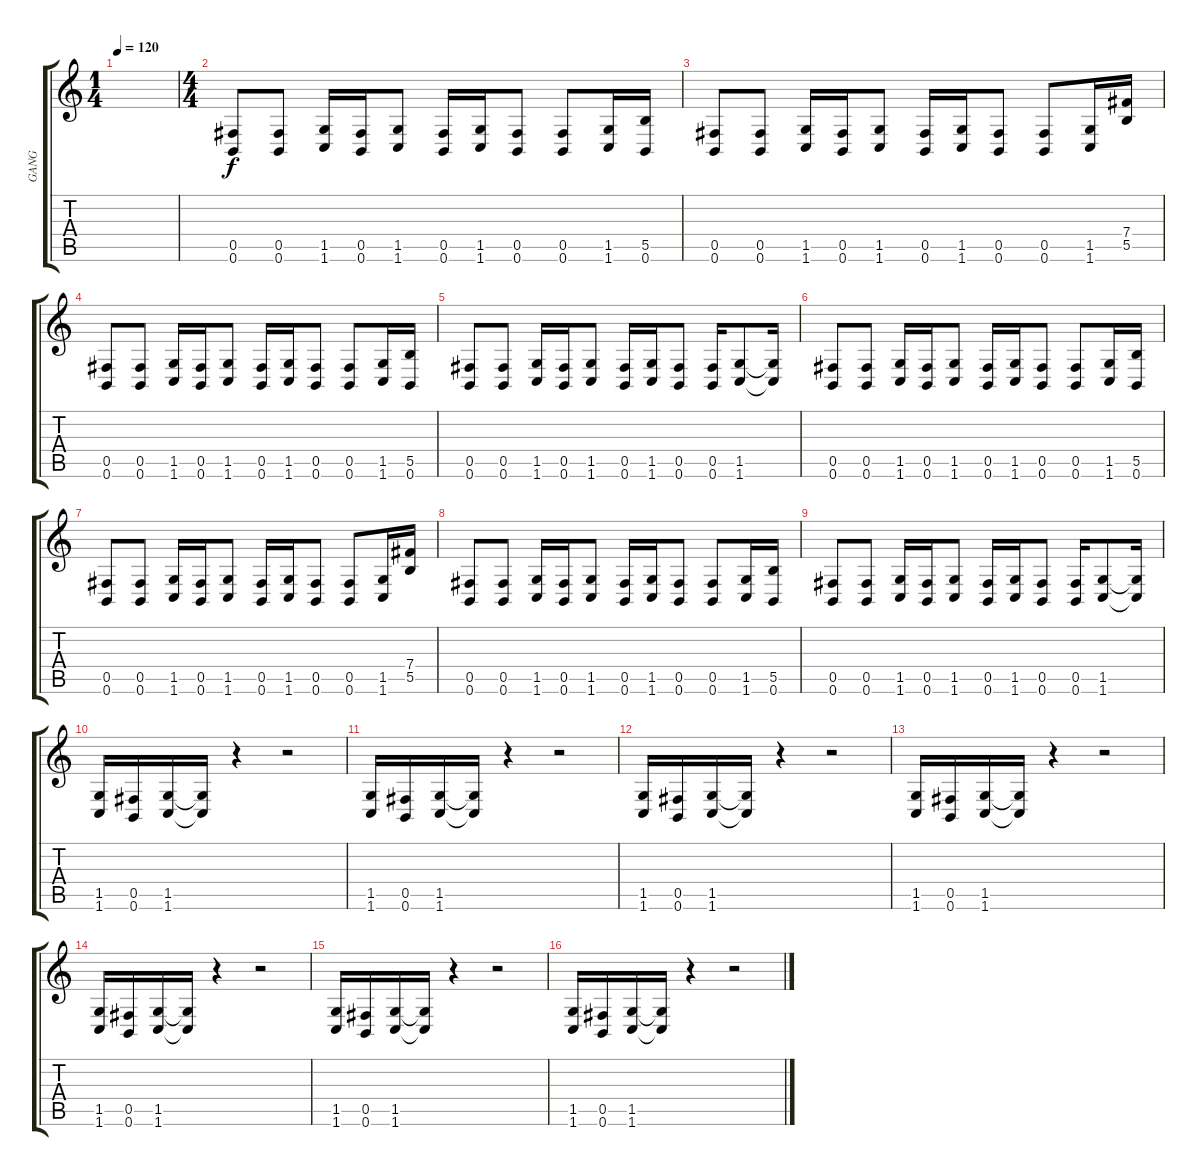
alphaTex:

\track ("GANG" "GANG") {instrument distortionguitar}
\staff {score tabs}
\tuning (Db4 Ab3 E3 B2 Gb2 B1) {hide}
\ts (1 4)
\tempo 120
\clef g2
\ks c
|
\ts (4 4)
(0.5 0.6).8 (0.5 0.6).8 (1.5 1.6).16 (0.5 0.6).16 (1.5 1.6).8 (0.5 0.6).16 (1.5 1.6).16 (0.5 0.6).8 (0.5 0.6).8 (1.5 1.6).16 (5.5 0.6).16 |
(0.5 0.6).8 (0.5 0.6).8 (1.5 1.6).16 (0.5 0.6).16 (1.5 1.6).8 (0.5 0.6).16 (1.5 1.6).16 (0.5 0.6).8 (0.5 0.6).8 (1.5 1.6).16 (7.4 5.5).16 |
(0.5 0.6).8 (0.5 0.6).8 (1.5 1.6).16 (0.5 0.6).16 (1.5 1.6).8 (0.5 0.6).16 (1.5 1.6).16 (0.5 0.6).8 (0.5 0.6).8 (1.5 1.6).16 (5.5 0.6).16 |
(0.5 0.6).8 (0.5 0.6).8 (1.5 1.6).16 (0.5 0.6).16 (1.5 1.6).8 (0.5 0.6).16 (1.5 1.6).16 (0.5 0.6).8 (0.5 0.6).16 (1.5 1.6).8 (1.5{t} 1.6{t}).16 |
(0.5 0.6).8 (0.5 0.6).8 (1.5 1.6).16 (0.5 0.6).16 (1.5 1.6).8 (0.5 0.6).16 (1.5 1.6).16 (0.5 0.6).8 (0.5 0.6).8 (1.5 1.6).16 (5.5 0.6).16 |
(0.5 0.6).8 (0.5 0.6).8 (1.5 1.6).16 (0.5 0.6).16 (1.5 1.6).8 (0.5 0.6).16 (1.5 1.6).16 (0.5 0.6).8 (0.5 0.6).8 (1.5 1.6).16 (7.4 5.5).16 |
(0.5 0.6).8 (0.5 0.6).8 (1.5 1.6).16 (0.5 0.6).16 (1.5 1.6).8 (0.5 0.6).16 (1.5 1.6).16 (0.5 0.6).8 (0.5 0.6).8 (1.5 1.6).16 (5.5 0.6).16 |
(0.5 0.6).8 (0.5 0.6).8 (1.5 1.6).16 (0.5 0.6).16 (1.5 1.6).8 (0.5 0.6).16 (1.5 1.6).16 (0.5 0.6).8 (0.5 0.6).16 (1.5 1.6).8 (1.5{t} 1.6{t}).16 |
(1.5 1.6).16 (0.5 0.6).16 (1.5 1.6).16 (1.5{t} 1.6{t}).16 r.4 r.2 |
(1.5 1.6).16 (0.5 0.6).16 (1.5 1.6).16 (1.5{t} 1.6{t}).16 r.4 r.2 |
(1.5 1.6).16 (0.5 0.6).16 (1.5 1.6).16 (1.5{t} 1.6{t}).16 r.4 r.2 |
(1.5 1.6).16 (0.5 0.6).16 (1.5 1.6).16 (1.5{t} 1.6{t}).16 r.4 r.2 |
(1.5 1.6).16 (0.5 0.6).16 (1.5 1.6).16 (1.5{t} 1.6{t}).16 r.4 r.2 |
(1.5 1.6).16 (0.5 0.6).16 (1.5 1.6).16 (1.5{t} 1.6{t}).16 r.4 r.2 |
(1.5 1.6).16 (0.5 0.6).16 (1.5 1.6).16 (1.5{t} 1.6{t}).16 r.4 r.2
